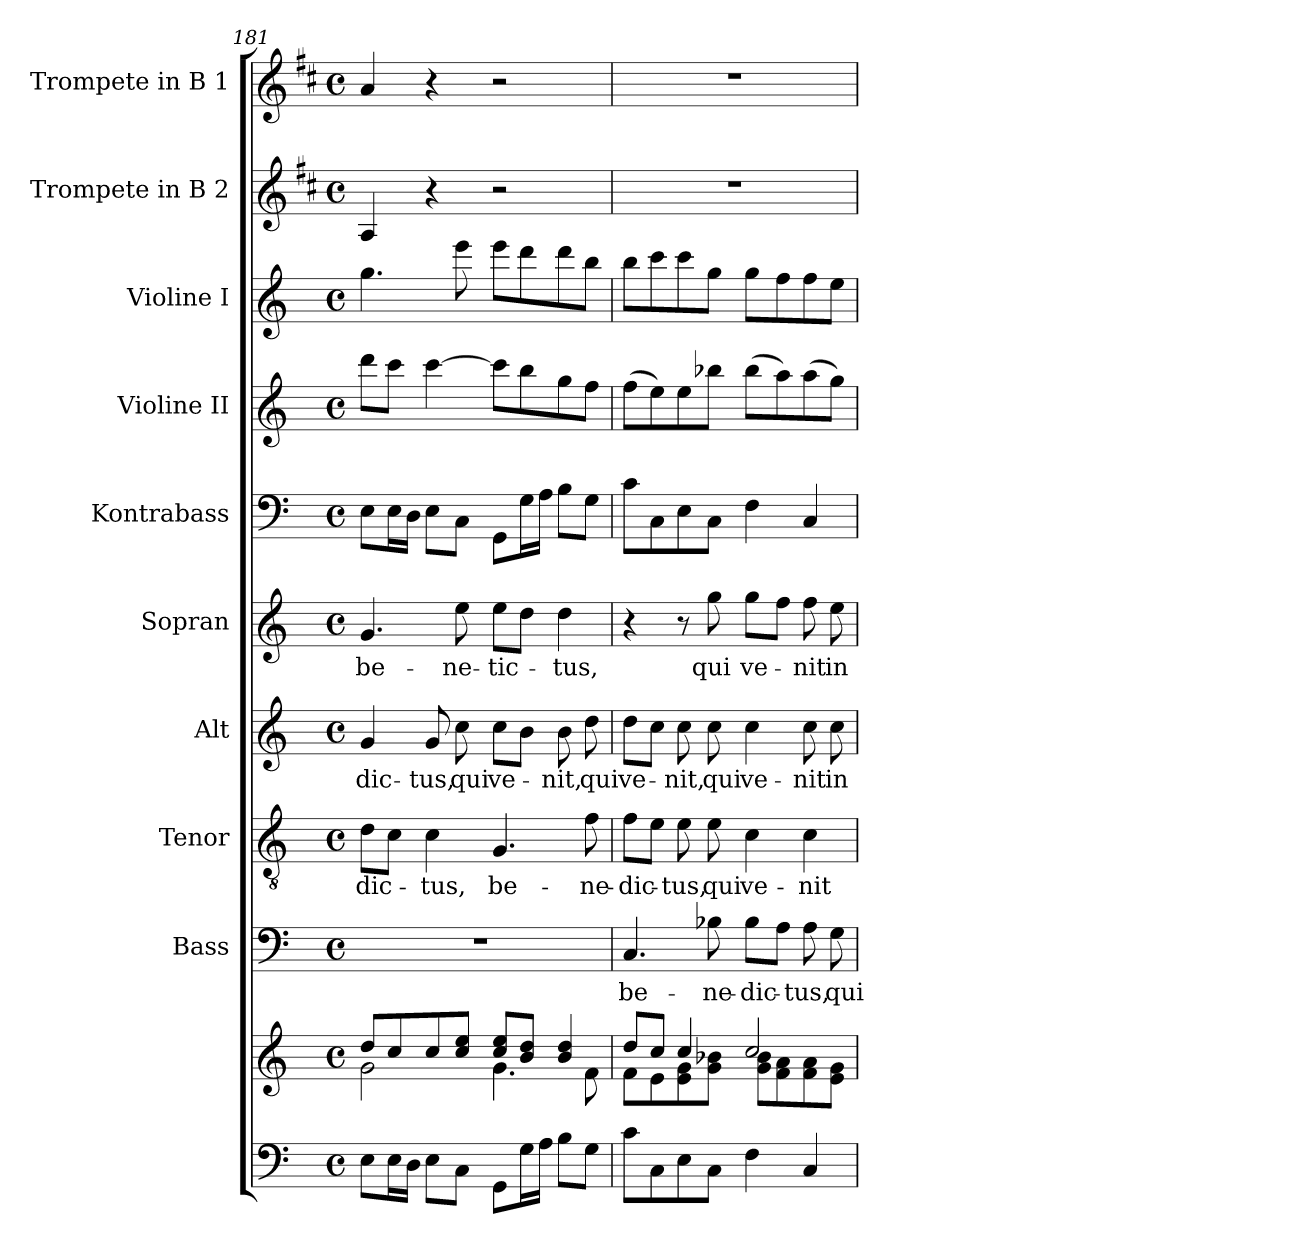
**kern	**kern	**kern	**text	**kern	**text	**kern	**text	**kern	**text	**kern	**kern	**kern	**kern	**kern
*part10	*part10	*part9	*part9	*part8	*part8	*part7	*part7	*part6	*part6	*part5	*part4	*part3	*part2	*part1
*staff11	*staff10	*staff9	*staff9	*staff8	*staff8	*staff7	*staff7	*staff6	*staff6	*staff5	*staff4	*staff3	*staff2	*staff1
*	*	*I"Bass	*	*I"Tenor	*	*I"Alt	*	*I"Sopran	*	*I"Kontrabass	*I"Violine II	*I"Violine I	*I"Trompete in B 2	*I"Trompete in B 1
*	*	*I'B.	*	*I'T.	*	*I'A.	*	*I'S.	*	*I'Kb.	*I'Vl. II	*I'Vl. I	*I'Tr. 2	*I'Tr. 1
*clefF4	*clefG2	*clefF4	*	*clefGv2	*	*clefG2	*	*clefG2	*	*clefF4	*clefG2	*clefG2	*clefG2	*clefG2
*	*	*	*	*	*	*	*	*	*	*ITrd7c12	*	*	*ITrd1c2	*ITrd1c2
*k[]	*k[]	*k[]	*	*k[]	*	*k[]	*	*k[]	*	*k[]	*k[]	*k[]	*k[]	*k[]
*C:	*C:	*C:	*	*C:	*	*C:	*	*C:	*	*C:	*C:	*C:	*C:	*C:
*M4/4	*M4/4	*M4/4	*	*M4/4	*	*M4/4	*	*M4/4	*	*M4/4	*M4/4	*M4/4	*M4/4	*M4/4
*met(c)	*met(c)	*met(c)	*	*met(c)	*	*met(c)	*	*met(c)	*	*met(c)	*met(c)	*met(c)	*met(c)	*met(c)
=181	=181	=181	=181	=181	=181	=181	=181	=181	=181	=181	=181	=181	=181	=181
*	*^	*	*	*	*	*	*	*	*	*	*	*	*	*
!	!	!	!	!	!	!LO:LY:b	!	!LO:LY:b	!	!LO:LY:b	!	!	!	!	!
8E\L	8dd/L	2g\	1r	.	8d\L	-dic-	4g/	-dic-	4.g/	be-	8EE\L	8ddd\L	4.gg\	4G/	4g/
16E\L	8cc/	.	.	.	8c\J	.	.	.	.	.	16EE\L	8ccc\J	.	.	.
16D\JJ	.	.	.	.	.	.	.	.	.	.	16DD\JJ	.	.	.	.
!	!	!	!	!	!	!LO:LY:b	!	!LO:LY:b	!	!	!	!	!	!	!
8E\L	8cc/	.	.	.	4c\	-tus,	8g/	-tus,	.	.	8EE\L	[4ccc\	.	4r	4r
!	!	!	!	!	!	!	!	!LO:LY:b	!	!LO:LY:b	!	!	!	!	!
8C\J	8cc/ 8ee/J	.	.	.	.	.	8cc\	qui	8ee\	-ne-	8CC\J	.	8eee\	.	.
!	!	!	!	!	!	!LO:LY:b	!	!LO:LY:b	!	!LO:LY:b	!	!	!	!	!
8GG\L	8cc/ 8ee/L	4.g\	.	.	4.G/	be-	8cc\L	ve-	8ee\L	-tic-	8GGG\L	8ccc\L]	8eee\L	2r	2r
16G\L	8b/ 8dd/J	.	.	.	.	.	8b\J	.	8dd\J	.	16GG\L	8bb\	8ddd\	.	.
16A\JJ	.	.	.	.	.	.	.	.	.	.	16AA\JJ	.	.	.	.
!	!	!	!	!	!	!	!	!LO:LY:b	!	!LO:LY:b	!	!	!	!	!
8B\L	4b/ 4dd/	.	.	.	.	.	8b\	-nit,	4dd\	-tus,	8BB\L	8gg\	8ddd\	.	.
!	!	!	!	!	!	!LO:LY:b	!	!LO:LY:b	!	!	!	!	!	!	!
8G\J	.	8f\	.	.	8f\	-ne-	8dd\	qui	.	.	8GG\J	8ff\J	8bb\J	.	.
=182	=182	=182	=182	=182	=182	=182	=182	=182	=182	=182	=182	=182	=182	=182	=182
!	!	!	!	!LO:LY:b	!	!LO:LY:b	!	!LO:LY:b	!	!	!	!	!	!	!
8c\L	8dd/L	8f\L	4.C/	be-	8f\L	-dic-	8dd\L	ve-	4r	.	8C\L	(>8ff\L	8bb\L	1r	1r
8C\	8cc/J	8e\	.	.	8e\J	.	8cc\J	.	.	.	8CC\	8ee\)	8ccc\	.	.
!	!	!	!	!	!	!LO:LY:b	!	!LO:LY:b	!	!	!	!	!	!	!
8E\	4cc/	8e\ 8g\	.	.	8e\	-tus,	8cc\	-nit,	8r	.	8EE\	8ee\	8ccc\	.	.
!	!	!	!	!LO:LY:b	!	!LO:LY:b	!	!LO:LY:b	!	!LO:LY:b	!	!	!	!	!
8C\J	.	8g\ 8b-X\J	8B-X\	-ne-	8e\	qui	8cc\	qui	8gg\	qui	8CC\J	8bb-X\J	8gg\J	.	.
!	!	!	!	!LO:LY:b	!	!LO:LY:b	!	!LO:LY:b	!	!LO:LY:b	!	!	!	!	!
4F\	2cc/	8g\ 8b-\L	8B-\L	-dic-	4c\	ve-	4cc\	ve-	8gg\L	ve-	4FF\	(>8bb-\L	8gg\L	.	.
.	.	8f\ 8a\	8A\J	.	.	.	.	.	8ff\J	.	.	8aa\)	8ff\	.	.
!	!	!	!	!LO:LY:b	!	!LO:LY:b	!	!LO:LY:b	!	!LO:LY:b	!	!	!	!	!
4C/	.	8f\ 8a\	8A\	-tus,	4c\	-nit	8cc\	-nit	8ff\	-nit	4CC/	(>8aa\	8ff\	.	.
!	!	!	!	!LO:LY:b	!	!	!	!LO:LY:b	!	!LO:LY:b	!	!	!	!	!
.	.	8e\ 8g\J	8G\	qui	.	.	8cc\	in	8ee\	in	.	8gg\J)	8ee\J	.	.
*	*v	*v	*	*	*	*	*	*	*	*	*	*	*	*	*
=	=	=	=	=	=	=	=	=	=	=	=	=	=	=
*-	*-	*-	*-	*-	*-	*-	*-	*-	*-	*-	*-	*-	*-	*-
